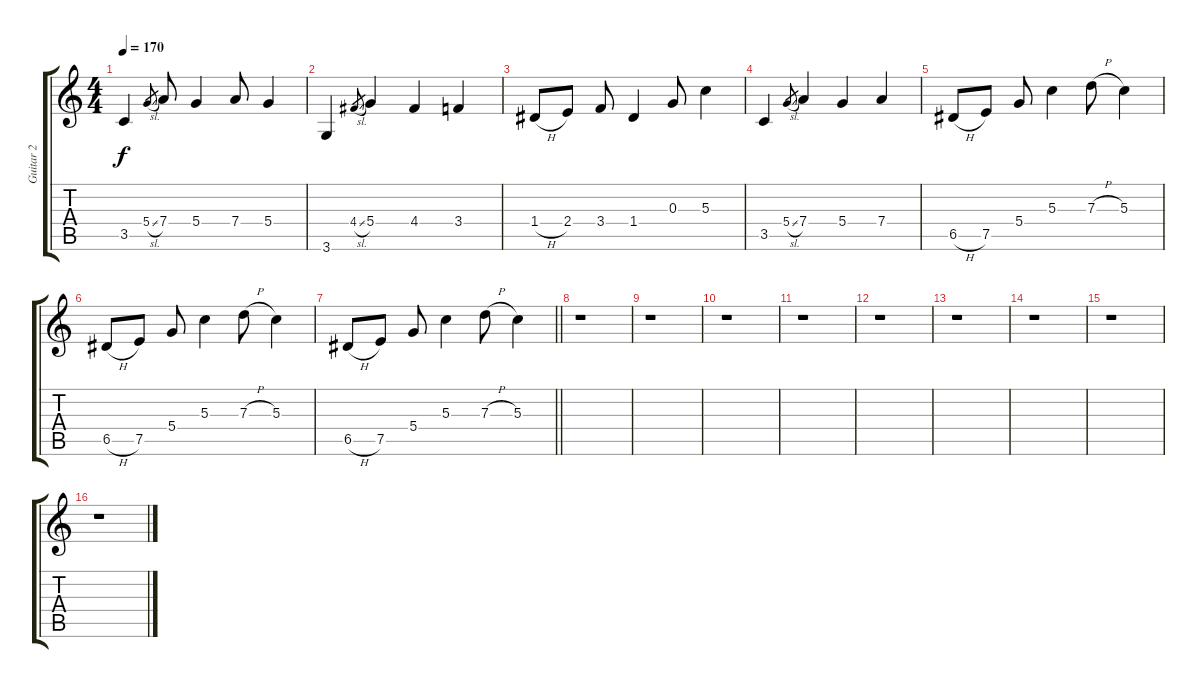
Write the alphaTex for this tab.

\track ("Guitar 2" "Guitar 2") {instrument overdrivenguitar}
\staff {score tabs}
\tuning (E4 B3 G3 D3 A2 E2) {hide}
\ts (4 4)
\tempo 170
\clef g2
\ks c
3.5.4{dy f} 5.4{sl}.8{gr} 7.4.8 5.4.4 7.4.8 5.4.4 |
3.6.4 4.4{sl}.8{gr} 5.4.4 4.4.4 3.4.4 |
1.4{h}.8 2.4.8 3.4.8 1.4.4 0.3.8 5.3.4 |
3.5.4 5.4{sl}.8{gr} 7.4.4 5.4.4 7.4.4 |
6.5{h}.8 7.5.8 5.4.8 5.3.4 7.3{h}.8 5.3.4 |
6.5{h}.8 7.5.8 5.4.8 5.3.4 7.3{h}.8 5.3.4 |
\barLineRight lightlight
6.5{h}.8 7.5.8 5.4.8 5.3.4 7.3{h}.8 5.3.4 |
r.1 |
r.1 |
r.1 |
r.1 |
r.1 |
r.1 |
r.1 |
r.1 |
r.1
